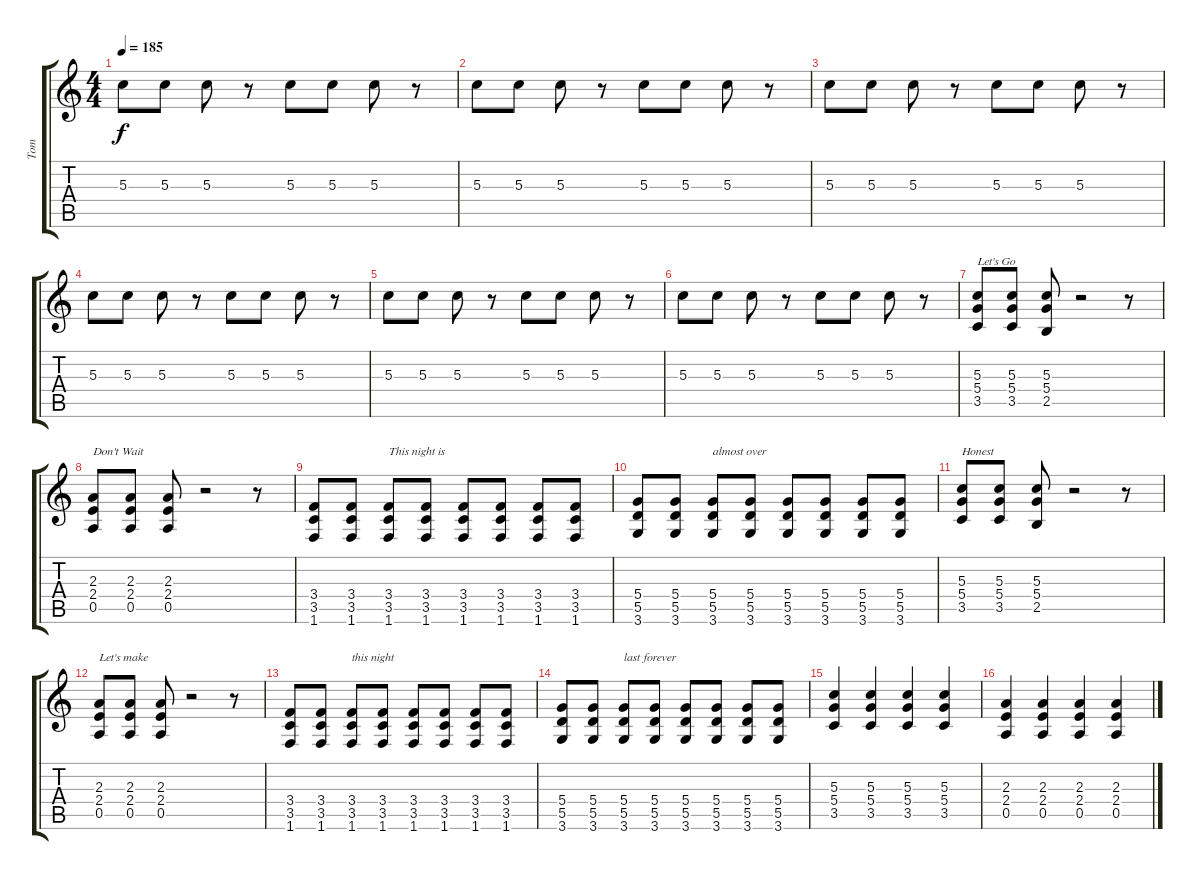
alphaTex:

\track ("Tom" "Tom") {instrument distortionguitar}
\staff {score tabs}
\tuning (E4 B3 G3 D3 A2 E2) {hide}
\ts (4 4)
\tempo 185
\clef g2
\ks c
5.3.8{dy f} 5.3.8 5.3.8 r.8 5.3.8 5.3.8 5.3.8 r.8 |
5.3.8 5.3.8 5.3.8 r.8 5.3.8 5.3.8 5.3.8 r.8 |
5.3.8 5.3.8 5.3.8 r.8 5.3.8 5.3.8 5.3.8 r.8 |
5.3.8 5.3.8 5.3.8 r.8 5.3.8 5.3.8 5.3.8 r.8 |
5.3.8 5.3.8 5.3.8 r.8 5.3.8 5.3.8 5.3.8 r.8 |
5.3.8 5.3.8 5.3.8 r.8 5.3.8 5.3.8 5.3.8 r.8 |
(5.3 5.4 3.5).8{txt "Let's Go" instrument distortionguitar} (5.3 5.4 3.5).8 (5.3 5.4 2.5).8 r.2 r.8 |
(2.3 2.4 0.5).8{txt "Don't Wait"} (2.3 2.4 0.5).8 (2.3 2.4 0.5).8 r.2 r.8 |
(3.4 3.5 1.6).8 (3.4 3.5 1.6).8 (3.4 3.5 1.6).8{txt "This night is"} (3.4 3.5 1.6).8 (3.4 3.5 1.6).8 (3.4 3.5 1.6).8 (3.4 3.5 1.6).8 (3.4 3.5 1.6).8 |
(5.4 5.5 3.6).8 (5.4 5.5 3.6).8 (5.4 5.5 3.6).8{txt "almost over"} (5.4 5.5 3.6).8 (5.4 5.5 3.6).8 (5.4 5.5 3.6).8 (5.4 5.5 3.6).8 (5.4 5.5 3.6).8 |
(5.3 5.4 3.5).8{txt "Honest"} (5.3 5.4 3.5).8 (5.3 5.4 2.5).8 r.2 r.8 |
(2.3 2.4 0.5).8{txt "Let's make"} (2.3 2.4 0.5).8 (2.3 2.4 0.5).8 r.2 r.8 |
(3.4 3.5 1.6).8 (3.4 3.5 1.6).8 (3.4 3.5 1.6).8{txt "this night "} (3.4 3.5 1.6).8 (3.4 3.5 1.6).8 (3.4 3.5 1.6).8 (3.4 3.5 1.6).8 (3.4 3.5 1.6).8 |
(5.4 5.5 3.6).8 (5.4 5.5 3.6).8 (5.4 5.5 3.6).8{txt "last forever"} (5.4 5.5 3.6).8 (5.4 5.5 3.6).8 (5.4 5.5 3.6).8 (5.4 5.5 3.6).8 (5.4 5.5 3.6).8 |
(5.3 5.4 3.5).4 (5.3 5.4 3.5).4 (5.3 5.4 3.5).4 (5.3 5.4 3.5).4 |
(2.3 2.4 0.5).4 (2.3 2.4 0.5).4 (2.3 2.4 0.5).4 (2.3 2.4 0.5).4
